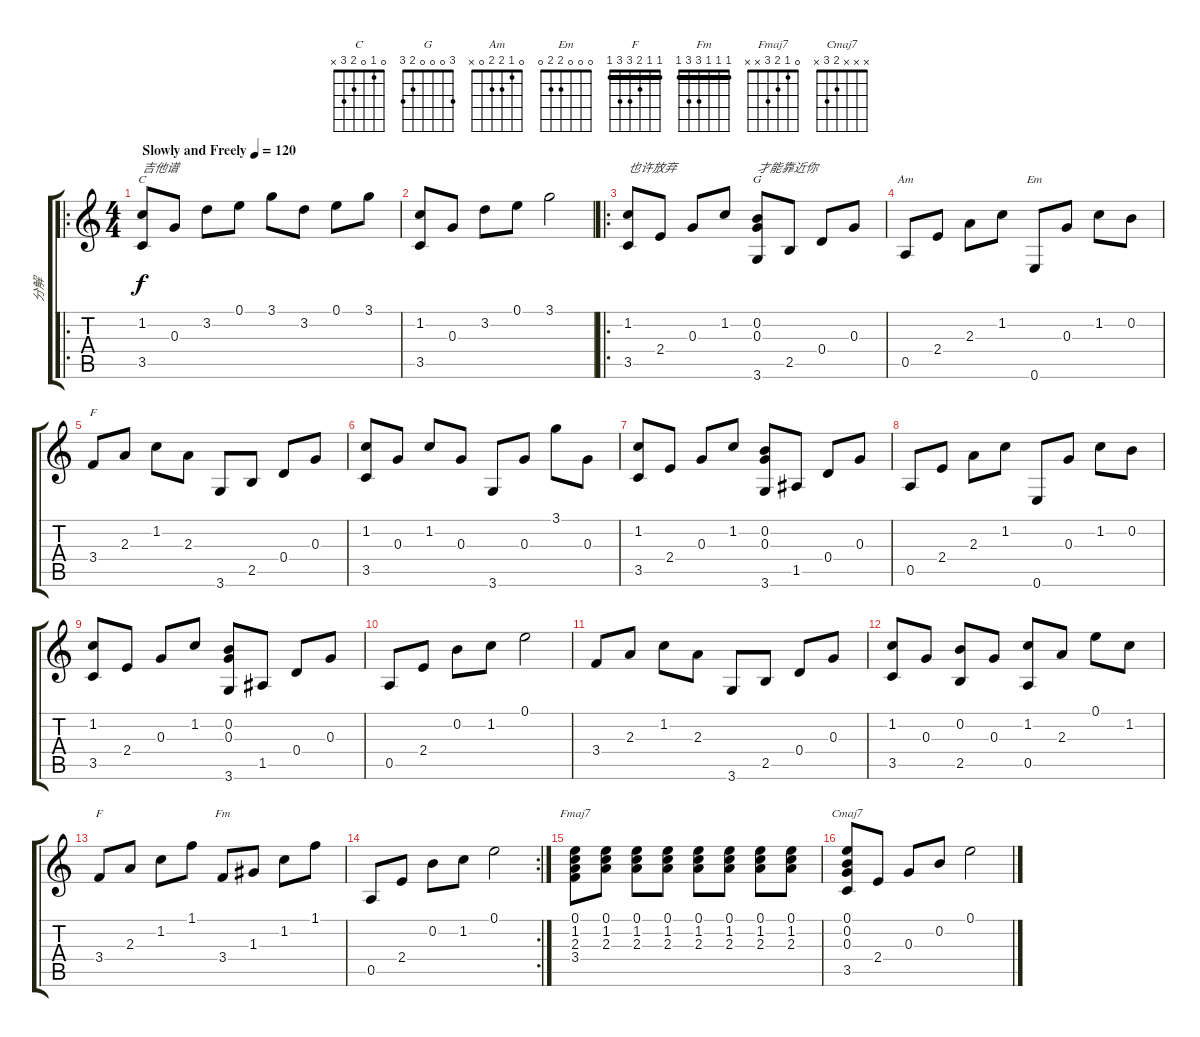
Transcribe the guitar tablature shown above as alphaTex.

\track ("分解" "分解") {instrument acousticguitarsteel}
\staff {score tabs}
\tuning (E4 B3 G3 D3 A2 E2) {hide}
\chord ("C" 0 1 0 2 3 x)
\chord ("G" 3 0 0 0 2 3)
\chord ("Am" 0 1 2 2 0 x)
\chord ("Em" 0 0 0 2 2 0)
\chord ("F" 1 1 2 3 0 1) {barre 1}
\chord ("F" 1 1 2 3 3 1) {barre 1}
\chord ("Fm" 1 1 1 3 3 1) {barre 1}
\chord ("Fmaj7" 0 1 2 3 x x)
\chord ("Cmaj7" x x x 2 3 x)
\ro
\ts (4 4)
\tempo (120 "Slowly and Freely")
\clef g2
\ks c
(1.2 3.5).8{ch "C" txt "吉他谱" dy f instrument acousticguitarsteel} 0.3.8 3.2.8 0.1.8 3.1.8 3.2.8 0.1.8 3.1.8 |
(1.2 3.5).8 0.3.8 3.2.8 0.1.8 3.1.2 |
\ro
(1.2 3.5).8{txt "也许放弃"} 2.4.8 0.3.8 1.2.8 (0.2 0.3 3.6).8{ch "G" txt "才能靠近你"} 2.5.8 0.4.8 0.3.8 |
0.5.8{ch "Am"} 2.4.8 2.3.8 1.2.8 0.6.8{ch "Em"} 0.3.8 1.2.8 0.2.8 |
3.4.8{ch "F"} 2.3.8 1.2.8 2.3.8 3.6.8 2.5.8 0.4.8 0.3.8 |
(1.2 3.5).8 0.3.8 1.2.8 0.3.8 3.6.8 0.3.8 3.1.8 0.3.8 |
(1.2 3.5).8 2.4.8 0.3.8 1.2.8 (0.2 0.3 3.6).8 1.5.8 0.4.8 0.3.8 |
0.5.8 2.4.8 2.3.8 1.2.8 0.6.8 0.3.8 1.2.8 0.2.8 |
(1.2 3.5).8 2.4.8 0.3.8 1.2.8 (0.2 0.3 3.6).8 1.5.8 0.4.8 0.3.8 |
0.5.8 2.4.8 0.2.8 1.2.8 0.1.2 |
3.4.8 2.3.8 1.2.8 2.3.8 3.6.8 2.5.8 0.4.8 0.3.8 |
(1.2 3.5).8 0.3.8 (0.2 2.5).8 0.3.8 (1.2 0.5).8 2.3.8 0.1.8 1.2.8 |
3.4.8{ch "F"} 2.3.8 1.2.8 1.1.8 3.4.8{ch "Fm"} 1.3.8 1.2.8 1.1.8 |
\rc 2
0.5.8 2.4.8 0.2.8 1.2.8 0.1.2 |
(0.1 1.2 2.3 3.4).8{ch "Fmaj7"} (0.1 1.2 2.3).8 (0.1 1.2 2.3).8 (0.1 1.2 2.3).8 (0.1 1.2 2.3).8 (0.1 1.2 2.3).8 (0.1 1.2 2.3).8 (0.1 1.2 2.3).8 |
(0.1 0.2 0.3 3.5).8{ch "Cmaj7"} 2.4.8 0.3.8 0.2.8 0.1.2
